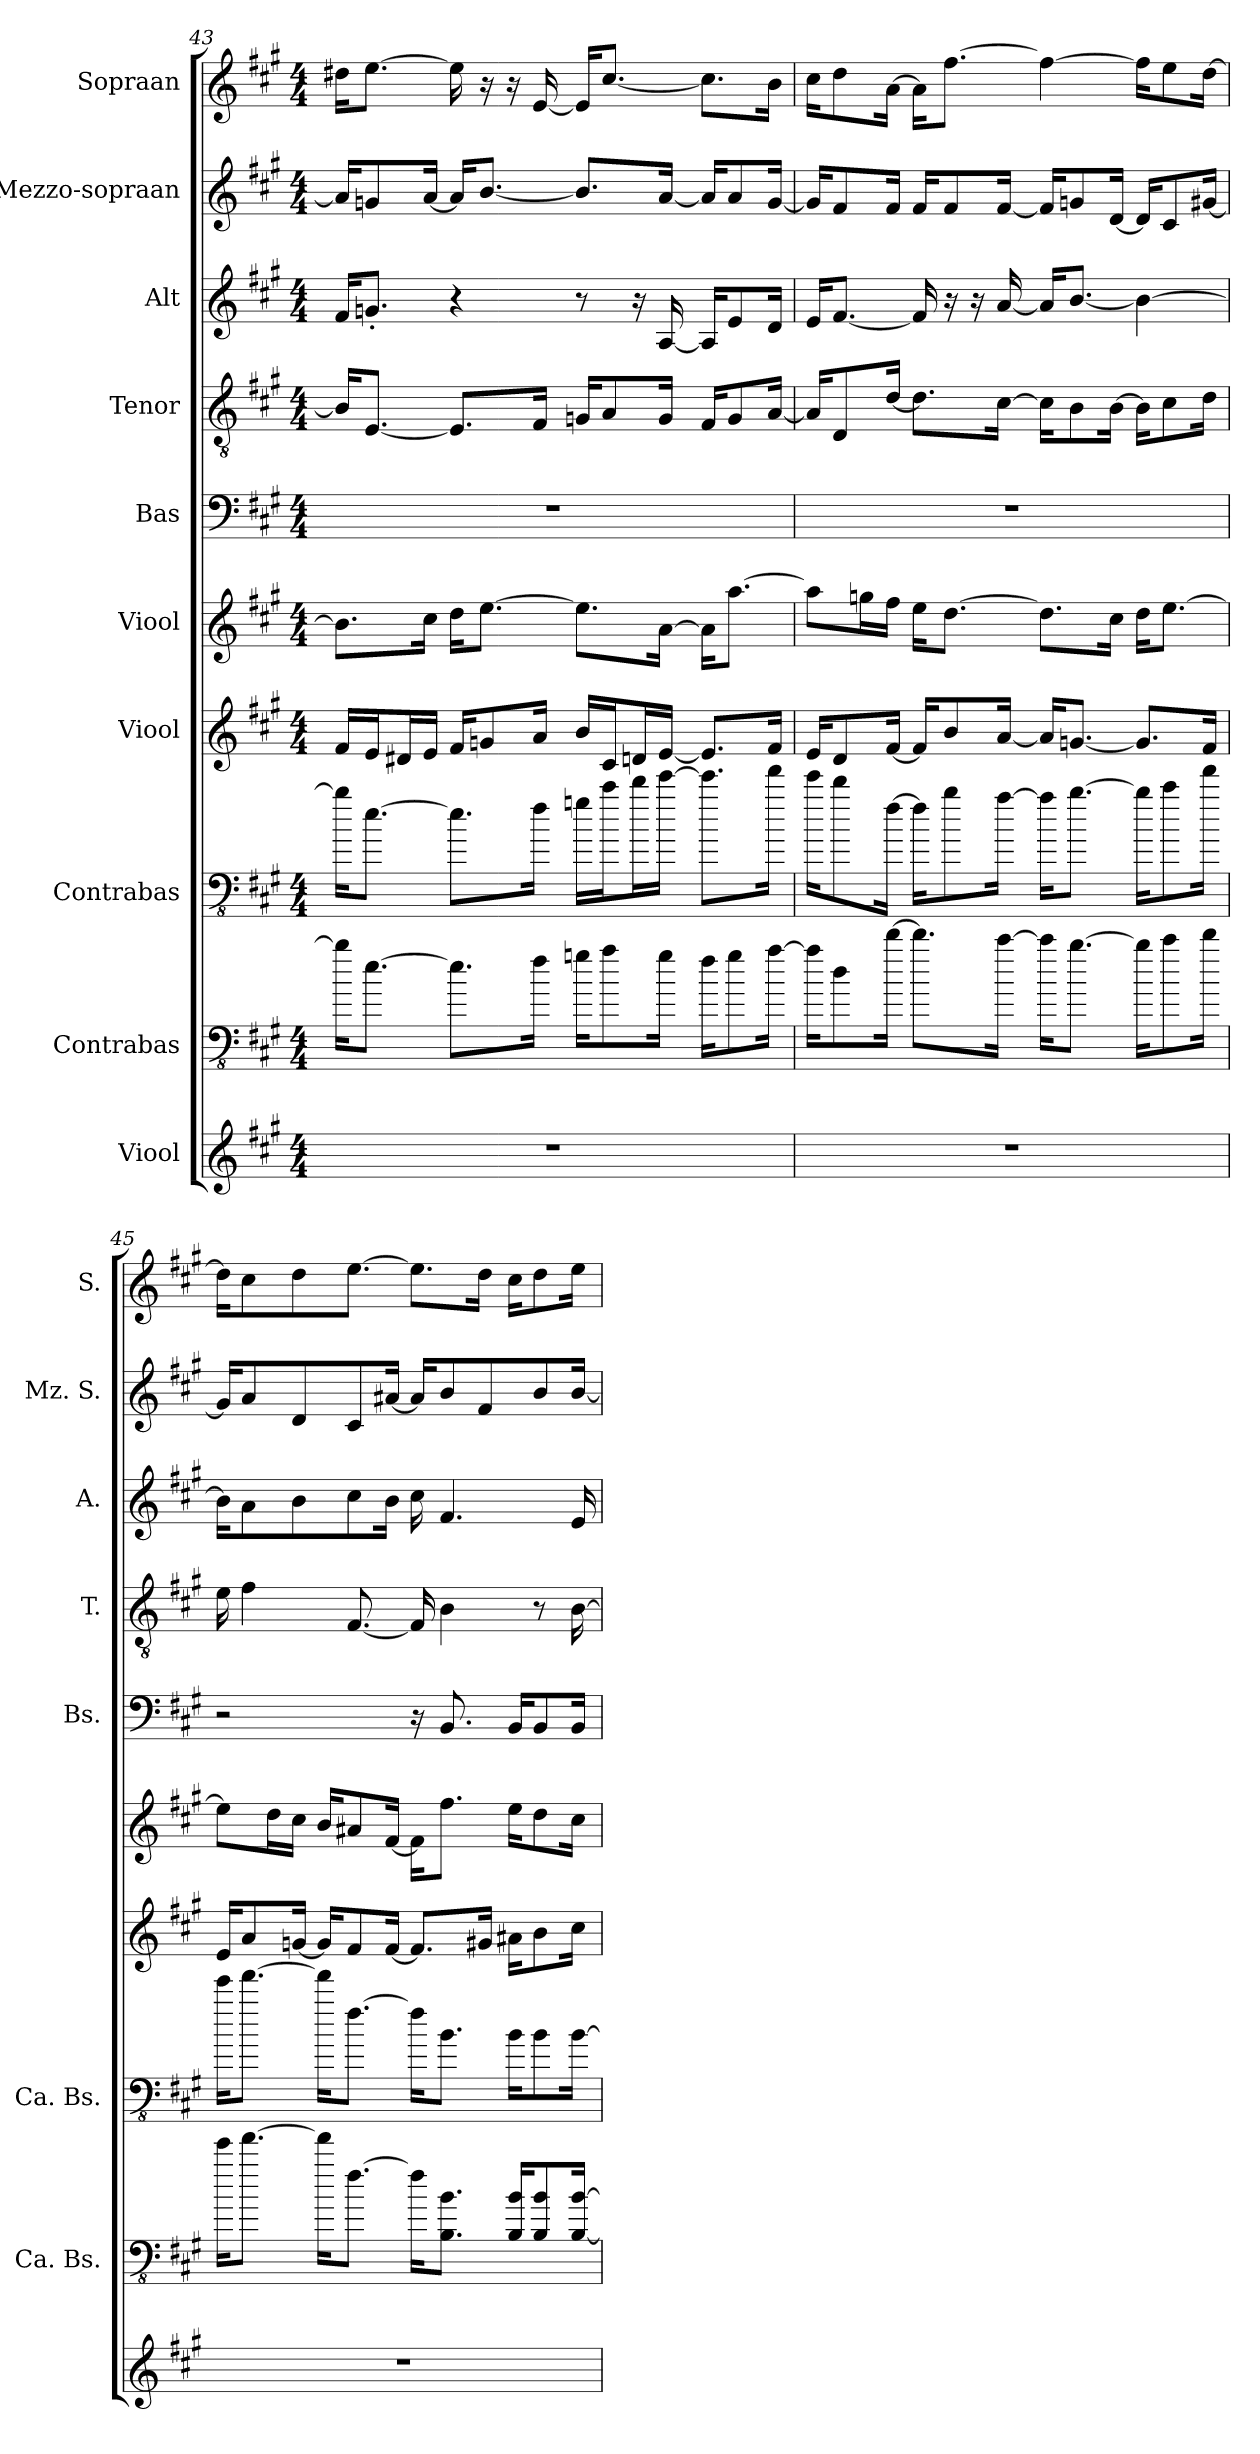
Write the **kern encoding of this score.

**kern	**kern	**kern	**kern	**kern	**kern	**kern	**kern	**kern	**kern
*part10	*part9	*part8	*part7	*part6	*part5	*part4	*part3	*part2	*part1
*staff10	*staff9	*staff8	*staff7	*staff6	*staff5	*staff4	*staff3	*staff2	*staff1
*I"Viool	*I"Contrabas	*I"Contrabas	*I"Viool	*I"Viool	*I"Bas	*I"Tenor	*I"Alt	*I"Mezzo-sopraan	*I"Sopraan
*	*I'Ca. Bs.	*I'Ca. Bs.	*	*	*I'Bs.	*I'T.	*I'A.	*I'Mz. S.	*I'S.
*clefG2	*clefFv4	*clefFv4	*clefG2	*clefG2	*clefF4	*clefGv2	*clefG2	*clefG2	*clefG2
*	*ITrd7c12	*ITrd7c12	*	*	*	*	*	*	*
*k[f#c#g#]	*k[f#c#g#]	*k[f#c#g#]	*k[f#c#g#]	*k[f#c#g#]	*k[f#c#g#]	*k[f#c#g#]	*k[f#c#g#]	*k[f#c#g#]	*k[f#c#g#]
*M4/4	*M4/4	*M4/4	*M4/4	*M4/4	*M4/4	*M4/4	*M4/4	*M4/4	*M4/4
=43	=43	=43	=43	=43	=43	=43	=43	=43	=43
1r	16B\KL]	16B\KL]	16f#/LL	8.b\L]	1r	16B/KL]	16f#/KL	16a/KL]	16dd#X\KL
.	[8.E\J	[8.E\J	16e/J	.	.	[8.E/J	8.gn'/J	8gn/	[8.ee\J
.	.	.	16d#X/L	.	.	.	.	.	.
.	.	.	16e/JJ	16cc#\Jk	.	.	.	[16a/Jk	.
.	8.E\L]	8.E\L]	16f#/KL	16dd\KL	.	8.E/L]	4r	16a/KL]	16ee\]
.	.	.	8gn/	[8.ee\J	.	.	.	[8.b/J	16r
.	.	.	.	.	.	.	.	.	16r
.	16F#\Jk	16F#\Jk	16a/Jk	.	.	16F#/Jk	.	.	[16e/
.	16Gn\KL	16Gn\LL	16b/LL	8.ee\L]	.	16Gn/KL	8r	8.b/L]	16e/KL]
.	8A\	16c#\J	16c#/J	.	.	8A/	.	.	[8.cc#/J
.	.	16d\L	16dn/L	.	.	.	16r	.	.
.	16G\Jk	[16e\JJ	[16e/JJ	[16a\Jk	.	16G/Jk	[16A/	[16a/Jk	.
.	16F#\KL	8.e\L]	8.e/L]	16a\KL]	.	16F#/KL	16A/KL]	16a/KL]	8.cc#\L]
.	8G\	.	.	[8.aa\J	.	8G/	8e/	8a/	.
.	[16A\Jk	16f#\Jk	16f#/Jk	.	.	[16A/Jk	16d/Jk	[16g/Jk	16b\Jk
!!LO:PB:g=z
=44	=44	=44	=44	=44	=44	=44	=44	=44	=44
1r	16A\KL]	16e\KL	16e/KL	8aa\L]	1r	16A/KL]	16e/KL	16g/KL]	16cc#\KL
.	8D\	8d\	8d/	.	.	8D/	[8.f#/J	8f#/	8dd\
.	.	.	.	16ggn\L	.	.	.	.	.
.	[16d\Jk	[16F#\Jk	[16f#/Jk	16ff#\JJ	.	[16d/Jk	.	16f#/Jk	[16a\Jk
.	8.d\L]	16F#\KL]	16f#/KL]	16ee\KL	.	8.d\L]	16f#/]	16f#/KL	16a\KL]
.	.	8B\	8b/	[8.dd\J	.	.	16r	8f#/	[8.ff#\J
.	.	.	.	.	.	.	16r	.	.
.	[16c#\Jk	[16A\Jk	[16a/Jk	.	.	[16c#\Jk	[16a/	[16f#/Jk	.
.	16c#\KL]	16A\KL]	16a/KL]	8.dd\L]	.	16c#\KL]	16a/KL]	16f#/KL]	4ff#\_
.	[8.B\J	[8.B\J	[8.gn/J	.	.	8B\	[8.b/J	8gn/	.
.	.	.	.	16cc#\Jk	.	[16B\Jk	.	[16d/Jk	.
.	16B\KL]	16B\KL]	8.g/L]	16dd\KL	.	16B\KL]	4b\_	16d/KL]	16ff#\KL]
.	8c#\	8c#\	.	[8.ee\J	.	8c#\	.	8c#/	8ee\
.	16d\Jk	16f#\Jk	16f#/Jk	.	.	16d\Jk	.	[16g#X/Jk	[16dd\Jk
=45	=45	=45	=45	=45	=45	=45	=45	=45	=45
1r	16e\KL	16e\KL	16e/KL	8ee\L]	2r	16e\	16b\KL]	16g#/KL]	16dd\KL]
.	[8.f#\J	[8.f#\J	8a/	.	.	4f#\	8a\	8a/	8cc#\
.	.	.	.	16dd\L	.	.	.	.	.
.	.	.	[16gn/Jk	16cc#\JJ	.	.	8b\	8d/	8dd\
.	16f#\KL]	16f#\KL]	16g/KL]	16b/KL	.	.	.	.	.
.	[8.F#\J	[8.F#\J	8f#/	8a#X/	.	[8.F#/	8cc#\	8c#/	[8.ee\J
.	.	.	[16f#/Jk	[16f#/Jk	.	.	16b\Jk	[16a#X/Jk	.
.	16F#\KL]	16F#\KL]	8.f#/L]	16f#\KL]	16r	16F#/]	16cc#\	16a#/KL]	8.ee\L]
.	8.BBB\ 8.BB\J	8.BB\J	.	8.ff#\J	8.BB/	4B\	4.f#/	8b/	.
.	.	.	16g#X/Jk	.	.	.	.	8f#/	16dd\Jk
.	16BBB/ 16BB/KL	16BB\KL	16a#X\KL	16ee\KL	16BB/KL	.	.	.	16cc#\KL
.	8BBB/ 8BB/	8BB\	8b\	8dd\	8BB/	8r	.	8b/	8dd\
.	[16BBB/ [16BB/Jk	[16BB\Jk	16cc#\Jk	16cc#\Jk	16BB/Jk	[16B\	16e/	[16b/Jk	16ee\Jk
=	=	=	=	=	=	=	=	=	=
*-	*-	*-	*-	*-	*-	*-	*-	*-	*-
